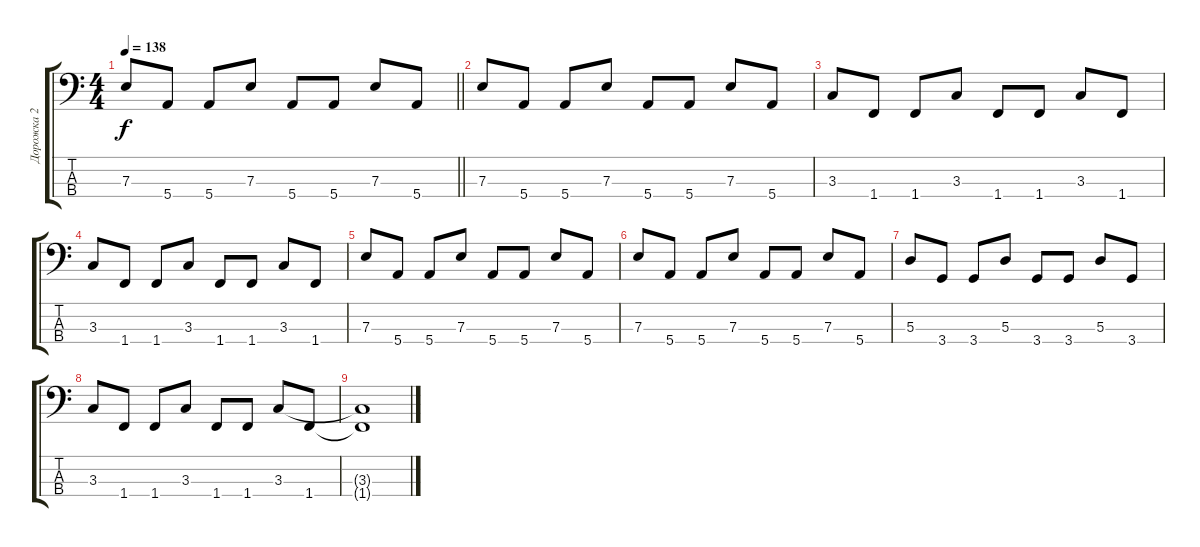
\track ("Дорожка 2" "Дорожка 2") {instrument electricbassfinger}
\staff {score tabs}
\tuning (G2 D2 A1 E1) {hide}
\ts (4 4)
\tempo 138
\clef f4
\barLineRight lightlight
\ks c
7.3.8{dy f} 5.4.8 5.4.8 7.3.8 5.4.8 5.4.8 7.3.8 5.4.8 |
7.3.8 5.4.8 5.4.8 7.3.8 5.4.8 5.4.8 7.3.8 5.4.8 |
3.3.8 1.4.8 1.4.8 3.3.8 1.4.8 1.4.8 3.3.8 1.4.8 |
3.3.8 1.4.8 1.4.8 3.3.8 1.4.8 1.4.8 3.3.8 1.4.8 |
7.3.8 5.4.8 5.4.8 7.3.8 5.4.8 5.4.8 7.3.8 5.4.8 |
7.3.8 5.4.8 5.4.8 7.3.8 5.4.8 5.4.8 7.3.8 5.4.8 |
5.3.8 3.4.8 3.4.8 5.3.8 3.4.8 3.4.8 5.3.8 3.4.8 |
3.3.8 1.4.8 1.4.8 3.3.8 1.4.8 1.4.8 3.3.8 1.4.8 |
(3.3{t} 1.4{t}).1
